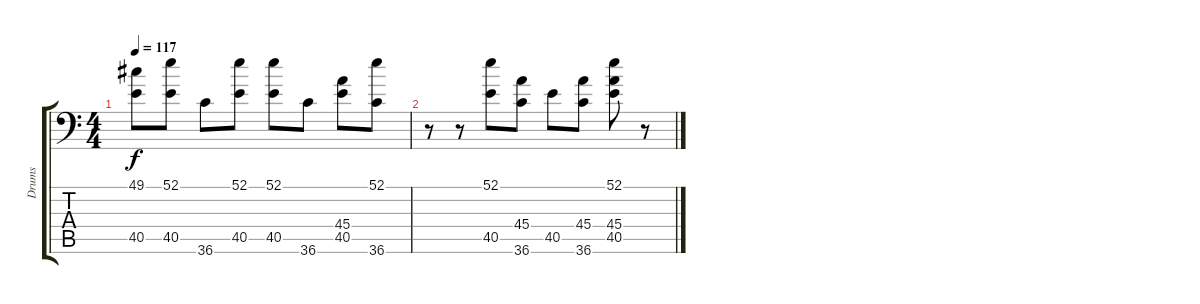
\track ("Drums" "Drums") {instrument acousticgrandpiano}
\staff {score tabs}
\tuning (C-1 C-1 C-1 C-1 C-1 C-1) {hide}
\ts (4 4)
\tempo 117
\clef f4
\ks c
(49.1 40.5).8{dy f} (52.1 40.5).8 36.6.8 (52.1 40.5).8 (52.1 40.5).8 36.6.8 (45.4 40.5).8 (52.1 36.6).8 |
r.8 r.8 (52.1 40.5).8 (45.4 36.6).8 40.5.8 (45.4 36.6).8 (52.1 45.4 40.5).8 r.8
